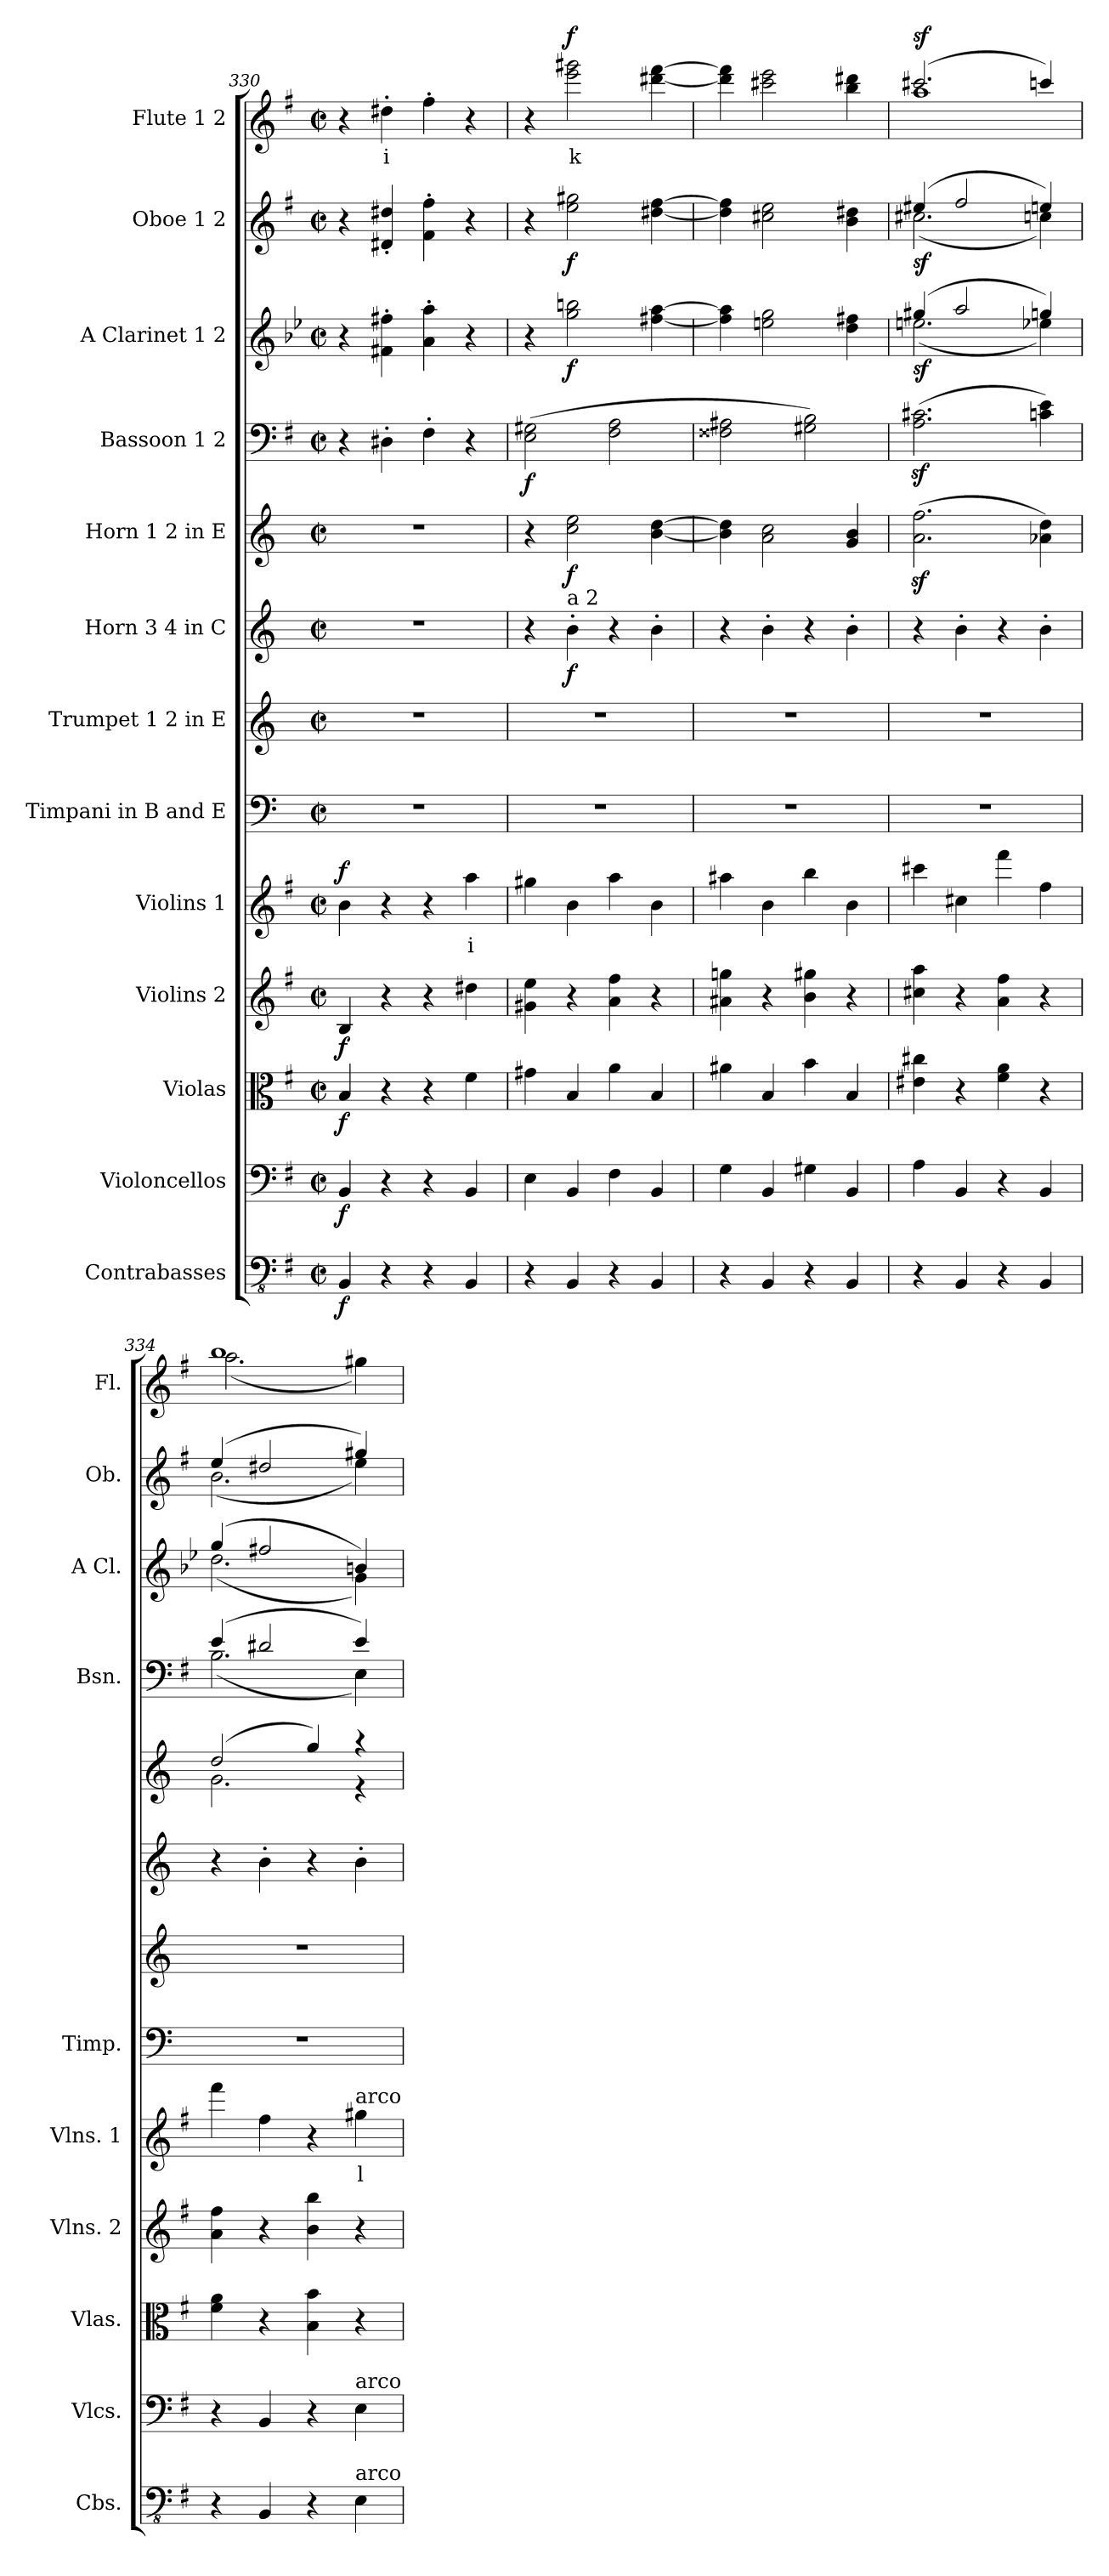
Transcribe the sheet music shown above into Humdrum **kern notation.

**kern	**dynam	**kern	**dynam	**kern	**dynam	**kern	**dynam	**kern	**text	**dynam	**kern	**kern	**kern	**dynam	**kern	**dynam	**kern	**dynam	**kern	**dynam	**kern	**dynam	**kern	**text	**dynam
*part13	*part13	*part12	*part12	*part11	*part11	*part10	*part10	*part9	*part9	*part9	*part8	*part7	*part6	*part6	*part5	*part5	*part4	*part4	*part3	*part3	*part2	*part2	*part1	*part1	*part1
*staff13	*staff13	*staff12	*staff12	*staff11	*staff11	*staff10	*staff10	*staff9	*staff9	*staff9	*staff8	*staff7	*staff6	*staff6	*staff5	*staff5	*staff4	*staff4	*staff3	*staff3	*staff2	*staff2	*staff1	*staff1	*staff1
*I"Contrabasses	*	*I"Violoncellos	*	*I"Violas	*	*I"Violins 2	*	*I"Violins 1	*	*	*I"Timpani in B and E	*I"Trumpet 1 2 in E	*I"Horn 3 4  in C	*	*I"Horn 1 2 in E	*	*I"Bassoon 1 2	*	*I"A Clarinet 1 2	*	*I"Oboe 1 2	*	*I"Flute 1 2	*	*
*I'Cbs.	*	*I'Vlcs.	*	*I'Vlas.	*	*I'Vlns. 2	*	*I'Vlns. 1	*	*	*I'Timp.	*	*	*	*	*	*I'Bsn.	*	*I'A Cl.	*	*I'Ob.	*	*I'Fl.	*	*
*clefFv4	*	*clefF4	*	*clefC3	*	*clefG2	*	*clefG2	*	*	*clefF4	*clefG2	*clefG2	*	*clefG2	*	*clefF4	*	*clefG2	*	*clefG2	*	*clefG2	*	*
*	*	*	*	*	*	*	*	*	*	*	*	*ITrd-2c-4	*ITrd7c12	*	*ITrd5c8	*	*	*	*ITrd2c3	*	*	*	*	*	*
*k[f#]	*	*k[f#]	*	*k[f#]	*	*k[f#]	*	*k[f#]	*	*	*k[]	*k[f#c#g#d#]	*k[]	*	*k[f#c#g#d#]	*	*k[f#]	*	*k[f#]	*	*k[f#]	*	*k[f#]	*	*
*M2/2	*	*M2/2	*	*M2/2	*	*M2/2	*	*M2/2	*	*	*M2/2	*M2/2	*M2/2	*	*M2/2	*	*M2/2	*	*M2/2	*	*M2/2	*	*M2/2	*	*
*met(c|)	*	*met(c|)	*	*met(c|)	*	*met(c|)	*	*met(c|)	*	*	*met(c|)	*met(c|)	*met(c|)	*	*met(c|)	*	*met(c|)	*	*met(c|)	*	*met(c|)	*	*met(c|)	*	*
=330	=330	=330	=330	=330	=330	=330	=330	=330	=330	=330	=330	=330	=330	=330	=330	=330	=330	=330	=330	=330	=330	=330	=330	=330	=330
!	!LO:DY:b	!	!LO:DY:b	!	!LO:DY:b	!	!LO:DY:b	!	!	!LO:DY:b	!	!	!	!	!	!	!	!	!	!	!	!	!	!	!
4BBB/	f	4BB/	f	4B/	f	4B/	f	4b\	.	f	1r	1r	1r	.	1r	.	4r	.	4r	.	4r	.	4r	.	.
!	!	!	!	!	!	!	!	!	!	!	!	!	!	!	!	!	!	!	!	!	!	!	!	!LO:LY:b:color=#FF0000	!
4r	.	4r	.	4r	.	4r	.	4r	.	.	.	.	.	.	.	.	4D#X'\	.	4d#X\' 4dd#X\'	.	4d#X/' 4dd#X/'	.	4dd#X'\	i	.
4r	.	4r	.	4r	.	4r	.	4r	.	.	.	.	.	.	.	.	4F#'\	.	4f#\' 4ff#\'	.	4f#\' 4ff#\'	.	4ff#'\	.	.
!	!	!	!	!	!	!	!	!	!LO:LY:b:color=#FF0000	!	!	!	!	!	!	!	!	!	!	!	!	!	!	!	!
4BBB/	.	4BB/	.	4f#\	.	4dd#X\	.	4aa\	i	.	.	.	.	.	.	.	4r	.	4r	.	4r	.	4r	.	.
=331	=331	=331	=331	=331	=331	=331	=331	=331	=331	=331	=331	=331	=331	=331	=331	=331	=331	=331	=331	=331	=331	=331	=331	=331	=331
!	!	!	!	!	!	!	!	!	!	!	!	!	!	!	!	!	!	!LO:DY:b	!	!	!	!	!	!	!
4r	.	4E\	.	4g#X\	.	4g#X\ 4ee\	.	4gg#X\	.	.	1r	1r	4r	.	4r	.	(>2E\ 2G#X\	f	4r	.	4r	.	4r	.	.
!	!	!	!	!	!	!	!	!	!	!	!	!	!LO:TX:a:t=a 2	!	!	!	!	!	!	!	!	!	!	!	!
!	!	!	!	!	!	!	!	!	!	!	!	!	!	!LO:DY:b	!	!LO:DY:b	!	!	!	!LO:DY:b	!	!LO:DY:b	!	!LO:LY:b:color=#FF0000	!LO:DY:b
4BBB/	.	4BB/	.	4B/	.	4r	.	4b\	.	.	.	.	4B'\	f	2e\ 2g#\	f	.	.	2ee\ 2gg#X\	f	2ee\ 2gg#X\	f	2eee\ 2ggg#X\	k	f
4r	.	4F#\	.	4a\	.	4a\ 4ff#\	.	4aa\	.	.	.	.	4r	.	.	.	2F#\ 2A\	.	.	.	.	.	.	.	.
4BBB/	.	4BB/	.	4B/	.	4r	.	4b\	.	.	.	.	4B'\	.	[4d#\ [4f#\	.	.	.	[4dd#X\ [4ff#\	.	[4dd#X\ [4ff#\	.	[4ddd#X\ [4fff#\	.	.
=332	=332	=332	=332	=332	=332	=332	=332	=332	=332	=332	=332	=332	=332	=332	=332	=332	=332	=332	=332	=332	=332	=332	=332	=332	=332
4r	.	4G\	.	4a#X\	.	4a#X\ 4ggn\	.	4aa#X\	.	.	1r	1r	4r	.	4d#\] 4f#\]	.	2F##X\ 2A#X\	.	4dd#\] 4ff#\]	.	4dd#\] 4ff#\]	.	4ddd#\] 4fff#\]	.	.
4BBB/	.	4BB/	.	4B/	.	4r	.	4b\	.	.	.	.	4B'\	.	2c#\ 2e\	.	.	.	2cc#X\ 2ee\	.	2cc#X\ 2ee\	.	2ccc#X\ 2eee\	.	.
4r	.	4G#X\	.	4b\	.	4b\ 4gg#X\	.	4bb\	.	.	.	.	4r	.	.	.	2G#X\ 2B\)	.	.	.	.	.	.	.	.
4BBB/	.	4BB/	.	4B/	.	4r	.	4b\	.	.	.	.	4B'\	.	4B/ 4d#/	.	.	.	4b\ 4dd#X\	.	4b\ 4dd#X\	.	4bb\ 4ddd#X\	.	.
=333	=333	=333	=333	=333	=333	=333	=333	=333	=333	=333	=333	=333	=333	=333	=333	=333	=333	=333	=333	=333	=333	=333	=333	=333	=333
*	*	*	*	*	*	*	*	*	*	*	*	*	*	*	*	*	*	*	*^	*	*^	*	*^	*	*
!	!	!	!	!	!	!	!	!	!	!	!	!	!	!	!	!	!	!	!	!	!LO:DY:b	!	!	!LO:DY:b	!	!	!	!LO:DY:b
4r	.	4A\	.	4e#X\ 4cc#X\	.	4cc#X\ 4aa\	.	4ccc#X\	.	.	1r	1r	4r	.	(>2.c#\z< 2.a\z<	.	(>2.A\z< 2.c#X\z<	.	(>4ee#X/	(<2.cc#X\	sf	(>4ee#X/	(<2.cc#X\	sf	(>2.ccc#X/	1aa	.	sf
4BBB/	.	4BB/	.	4r	.	4r	.	4cc#X\	.	.	.	.	4B'\	.	.	.	.	.	2ff#/	.	.	2ff#/	.	.	.	.	.	.
4r	.	4r	.	4f#\ 4a\	.	4a\ 4ff#\	.	4fff#\	.	.	.	.	4r	.	.	.	.	.	.	.	.	.	.	.	.	.	.	.
4BBB/	.	4BB/	.	4r	.	4r	.	4ff#\	.	.	.	.	4B'\	.	4cn\ 4f#\)	.	4cn\ 4e\)	.	4een/)	4ccn\)	.	4een/)	4ccn\)	.	4cccn/)	.	.	.
=334	=334	=334	=334	=334	=334	=334	=334	=334	=334	=334	=334	=334	=334	=334	=334	=334	=334	=334	=334	=334	=334	=334	=334	=334	=334	=334	=334	=334
*	*	*	*	*	*	*	*	*	*	*	*	*	*	*	*^	*	*^	*	*	*	*	*	*	*	*	*	*	*
4r	.	4r	.	4f#\ 4a\	.	4a\ 4ff#\	.	4fff#\	.	.	1r	1r	4r	.	(>2f#/	2.B\	.	(>4e/	(<2.B\	.	(>4ee/	(<2.b\	.	(>4ee/	(<2.b\	.	1bb	(<2.aa\	.	.
4BBB/	.	4BB/	.	4r	.	4r	.	4ff#\	.	.	.	.	4B'\	.	.	.	.	2d#X/	.	.	2dd#X/	.	.	2dd#X/	.	.	.	.	.	.
4r	.	4r	.	4B\ 4b\	.	4b\ 4bb\	.	4r	.	.	.	.	4r	.	4b/)	.	.	.	.	.	.	.	.	.	.	.	.	.	.	.
!	!	!	!	!	!	!	!	!LO:TX:a:t=arco	!	!	!	!	!	!	!	!	!	!	!	!	!	!	!	!	!	!	!	!	!	!
!	!	!LO:TX:a:t=arco	!	!	!	!	!	!	!	!	!	!	!	!	!	!	!	!	!	!	!	!	!	!	!	!	!	!	!	!
!LO:TX:a:t=arco	!	!	!	!	!	!	!	!	!	!	!	!	!	!	!	!	!	!	!	!	!	!	!	!	!	!	!	!	!	!
!	!	!	!	!	!	!	!	!	!LO:LY:b:color=#FF0000	!	!	!	!	!	!	!	!	!	!	!	!	!	!	!	!	!	!	!	!	!
4EE\	.	4E\	.	4r	.	4r	.	4gg#X\	l	.	.	.	4B'\	.	4r	4r	.	4e/)	4E\)	.	4g#X/)	4e\)	.	4gg#X/)	4ee\)	.	.	4gg#X\)	.	.
*	*	*	*	*	*	*	*	*	*	*	*	*	*	*	*v	*v	*	*	*	*	*v	*v	*	*v	*v	*	*v	*v	*	*
*	*	*	*	*	*	*	*	*	*	*	*	*	*	*	*	*	*v	*v	*	*	*	*	*	*	*	*
=	=	=	=	=	=	=	=	=	=	=	=	=	=	=	=	=	=	=	=	=	=	=	=	=	=
*-	*-	*-	*-	*-	*-	*-	*-	*-	*-	*-	*-	*-	*-	*-	*-	*-	*-	*-	*-	*-	*-	*-	*-	*-	*-
